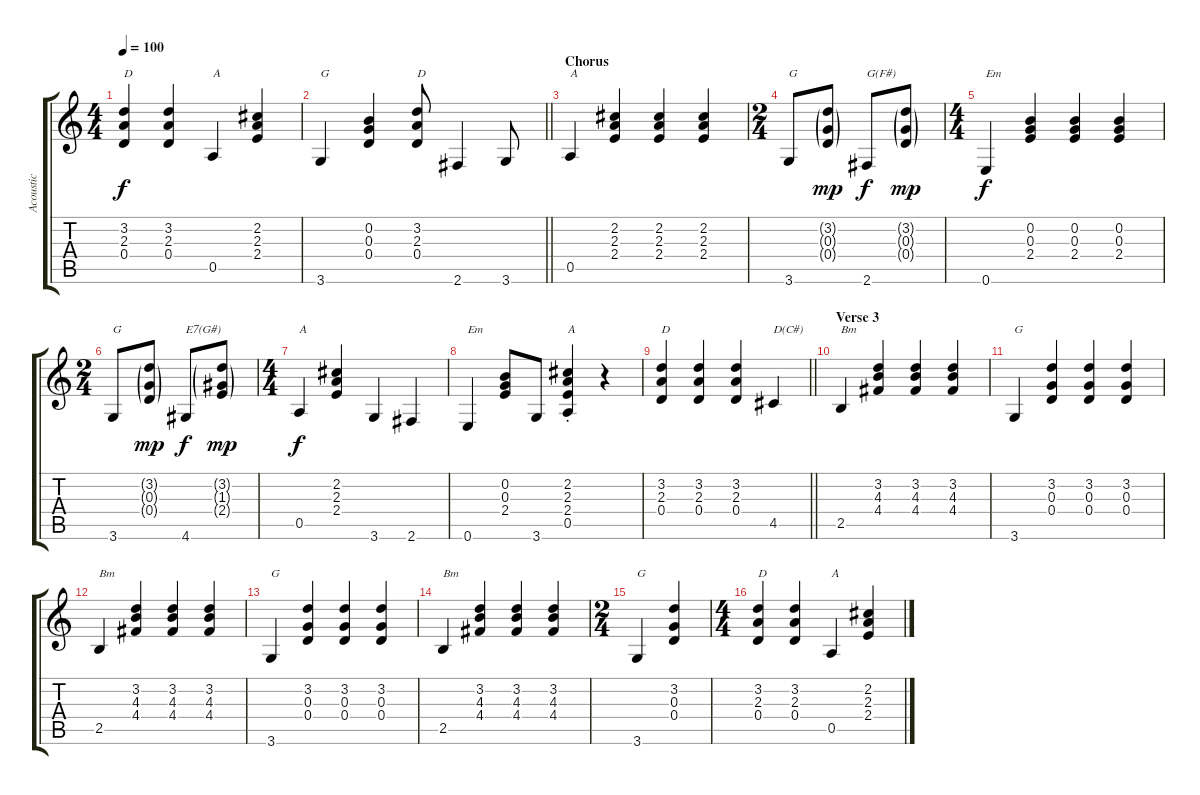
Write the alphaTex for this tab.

\track ("Acoustic" "Acoustic") {instrument acousticguitarsteel}
\staff {score tabs}
\tuning (E4 B3 G3 D3 A2 E2) {hide}
\ts (4 4)
\tempo 100
\clef g2
\ks c
(3.2 2.3 0.4).4{txt "D" dy f} (3.2 2.3 0.4).4 0.5.4{txt "A"} (2.2 2.3 2.4).4 |
\barLineRight lightlight
3.6.4{txt "G"} (0.2 0.3 0.4).4 (3.2 2.3 0.4).8{txt "D"} 2.6.4 3.6.8 |
\section ("" "Chorus")
0.5.4{txt "A"} (2.2 2.3 2.4).4 (2.2 2.3 2.4).4 (2.2 2.3 2.4).4 |
\ts (2 4)
3.6.8{txt "G"} (3.2{g} 0.3{g} 0.4{g}).8{dy mp} 2.6.8{txt "G(F#)" dy f} (3.2{g} 0.3{g} 0.4{g}).8{dy mp} |
\ts (4 4)
0.6.4{txt "Em" dy f} (0.2 0.3 2.4).4 (0.2 0.3 2.4).4 (0.2 0.3 2.4).4 |
\ts (2 4)
3.6.8{txt "G"} (3.2{g} 0.3{g} 0.4{g}).8{dy mp} 4.6.8{txt "E7(G#)" dy f} (3.2{g} 1.3{g} 2.4{g}).8{dy mp} |
\ts (4 4)
0.5.4{txt "A" dy f} (2.2 2.3 2.4).4 3.6.4 2.6.4 |
0.6.4{txt "Em"} (0.2 0.3 2.4).8 3.6.8 (2.2{st} 2.3{st} 2.4{st} 0.5{st}).4{txt "A"} r.4 |
\barLineRight lightlight
(3.2 2.3 0.4).4{txt "D"} (3.2 2.3 0.4).4 (3.2 2.3 0.4).4 4.5.4{txt "D(C#)"} |
\section ("" "Verse 3")
2.5.4{txt "Bm"} (3.2 4.3 4.4).4 (3.2 4.3 4.4).4 (3.2 4.3 4.4).4 |
3.6.4{txt "G"} (3.2 0.3 0.4).4 (3.2 0.3 0.4).4 (3.2 0.3 0.4).4 |
2.5.4{txt "Bm"} (3.2 4.3 4.4).4 (3.2 4.3 4.4).4 (3.2 4.3 4.4).4 |
3.6.4{txt "G"} (3.2 0.3 0.4).4 (3.2 0.3 0.4).4 (3.2 0.3 0.4).4 |
2.5.4{txt "Bm"} (3.2 4.3 4.4).4 (3.2 4.3 4.4).4 (3.2 4.3 4.4).4 |
\ts (2 4)
3.6.4{txt "G"} (3.2 0.3 0.4).4 |
\ts (4 4)
(3.2 2.3 0.4).4{txt "D"} (3.2 2.3 0.4).4 0.5.4{txt "A"} (2.2 2.3 2.4).4
